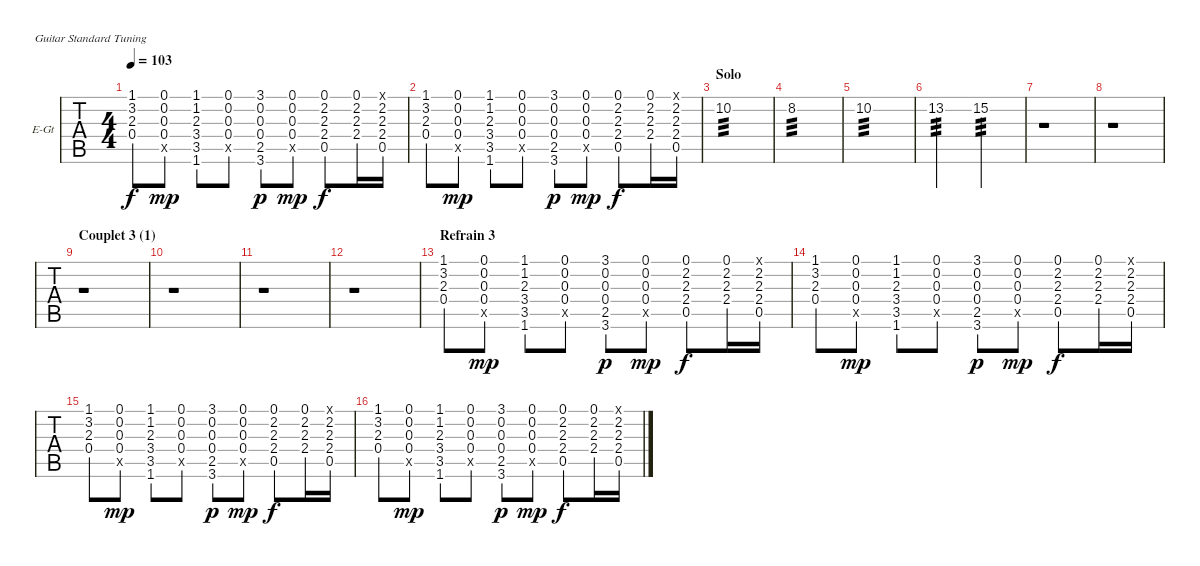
\bracketExtendMode groupsimilarinstruments
\firstSystemTrackNameOrientation horizontal
\otherSystemsTrackNameOrientation horizontal
\chordDiagramsInScore
\track ("Guitare Sat 1" "E-Gt") {instrument overdrivenguitar}
\staff {tabs}
\tuning (E4 B3 G3 D3 A2 E2)
\ts (4 4)
\tempo 103
\clef g2
\ks c
(1.1 3.2 2.3 0.4).8{dy f} (0.1 0.2 0.3 0.4 0.5{x}).8{dy mp} (1.1 1.2 2.3 3.4 3.5 1.6).8 (0.1 0.2 0.3 0.4 0.5{x}).8 (3.1 0.2 0.3 0.4 2.5 3.6).8{dy p} (0.1 0.2 0.3 0.4 0.5{x}).8{dy mp} (0.1 2.2 2.3 2.4 0.5).8{dy f} (0.1 2.2 2.3 2.4).16 (0.1{x} 2.2 2.3 2.4 0.5).16 |
(1.1 3.2 2.3 0.4).8 (0.1 0.2 0.3 0.4 0.5{x}).8{dy mp} (1.1 1.2 2.3 3.4 3.5 1.6).8 (0.1 0.2 0.3 0.4 0.5{x}).8 (3.1 0.2 0.3 0.4 2.5 3.6).8{dy p} (0.1 0.2 0.3 0.4 0.5{x}).8{dy mp} (0.1 2.2 2.3 2.4 0.5).8{dy f} (0.1 2.2 2.3 2.4).16 (0.1{x} 2.2 2.3 2.4 0.5).16 |
\section ("" "Solo")
10.2.1{tp 3} |
8.2.1{tp 3} |
10.2.1{tp 3} |
13.2.2{tp 3} 15.2.2{tp 3} |
r.1 |
r.1 |
\section ("" "Couplet 3 (1)")
r.1 |
r.1 |
r.1 |
r.1 |
\section ("" "Refrain 3")
(1.1 3.2 2.3 0.4).8 (0.1 0.2 0.3 0.4 0.5{x}).8{dy mp} (1.1 1.2 2.3 3.4 3.5 1.6).8 (0.1 0.2 0.3 0.4 0.5{x}).8 (3.1 0.2 0.3 0.4 2.5 3.6).8{dy p} (0.1 0.2 0.3 0.4 0.5{x}).8{dy mp} (0.1 2.2 2.3 2.4 0.5).8{dy f} (0.1 2.2 2.3 2.4).16 (0.1{x} 2.2 2.3 2.4 0.5).16 |
(1.1 3.2 2.3 0.4).8 (0.1 0.2 0.3 0.4 0.5{x}).8{dy mp} (1.1 1.2 2.3 3.4 3.5 1.6).8 (0.1 0.2 0.3 0.4 0.5{x}).8 (3.1 0.2 0.3 0.4 2.5 3.6).8{dy p} (0.1 0.2 0.3 0.4 0.5{x}).8{dy mp} (0.1 2.2 2.3 2.4 0.5).8{dy f} (0.1 2.2 2.3 2.4).16 (0.1{x} 2.2 2.3 2.4 0.5).16 |
(1.1 3.2 2.3 0.4).8 (0.1 0.2 0.3 0.4 0.5{x}).8{dy mp} (1.1 1.2 2.3 3.4 3.5 1.6).8 (0.1 0.2 0.3 0.4 0.5{x}).8 (3.1 0.2 0.3 0.4 2.5 3.6).8{dy p} (0.1 0.2 0.3 0.4 0.5{x}).8{dy mp} (0.1 2.2 2.3 2.4 0.5).8{dy f} (0.1 2.2 2.3 2.4).16 (0.1{x} 2.2 2.3 2.4 0.5).16 |
(1.1 3.2 2.3 0.4).8 (0.1 0.2 0.3 0.4 0.5{x}).8{dy mp} (1.1 1.2 2.3 3.4 3.5 1.6).8 (0.1 0.2 0.3 0.4 0.5{x}).8 (3.1 0.2 0.3 0.4 2.5 3.6).8{dy p} (0.1 0.2 0.3 0.4 0.5{x}).8{dy mp} (0.1 2.2 2.3 2.4 0.5).8{dy f} (0.1 2.2 2.3 2.4).16 (0.1{x} 2.2 2.3 2.4 0.5).16
